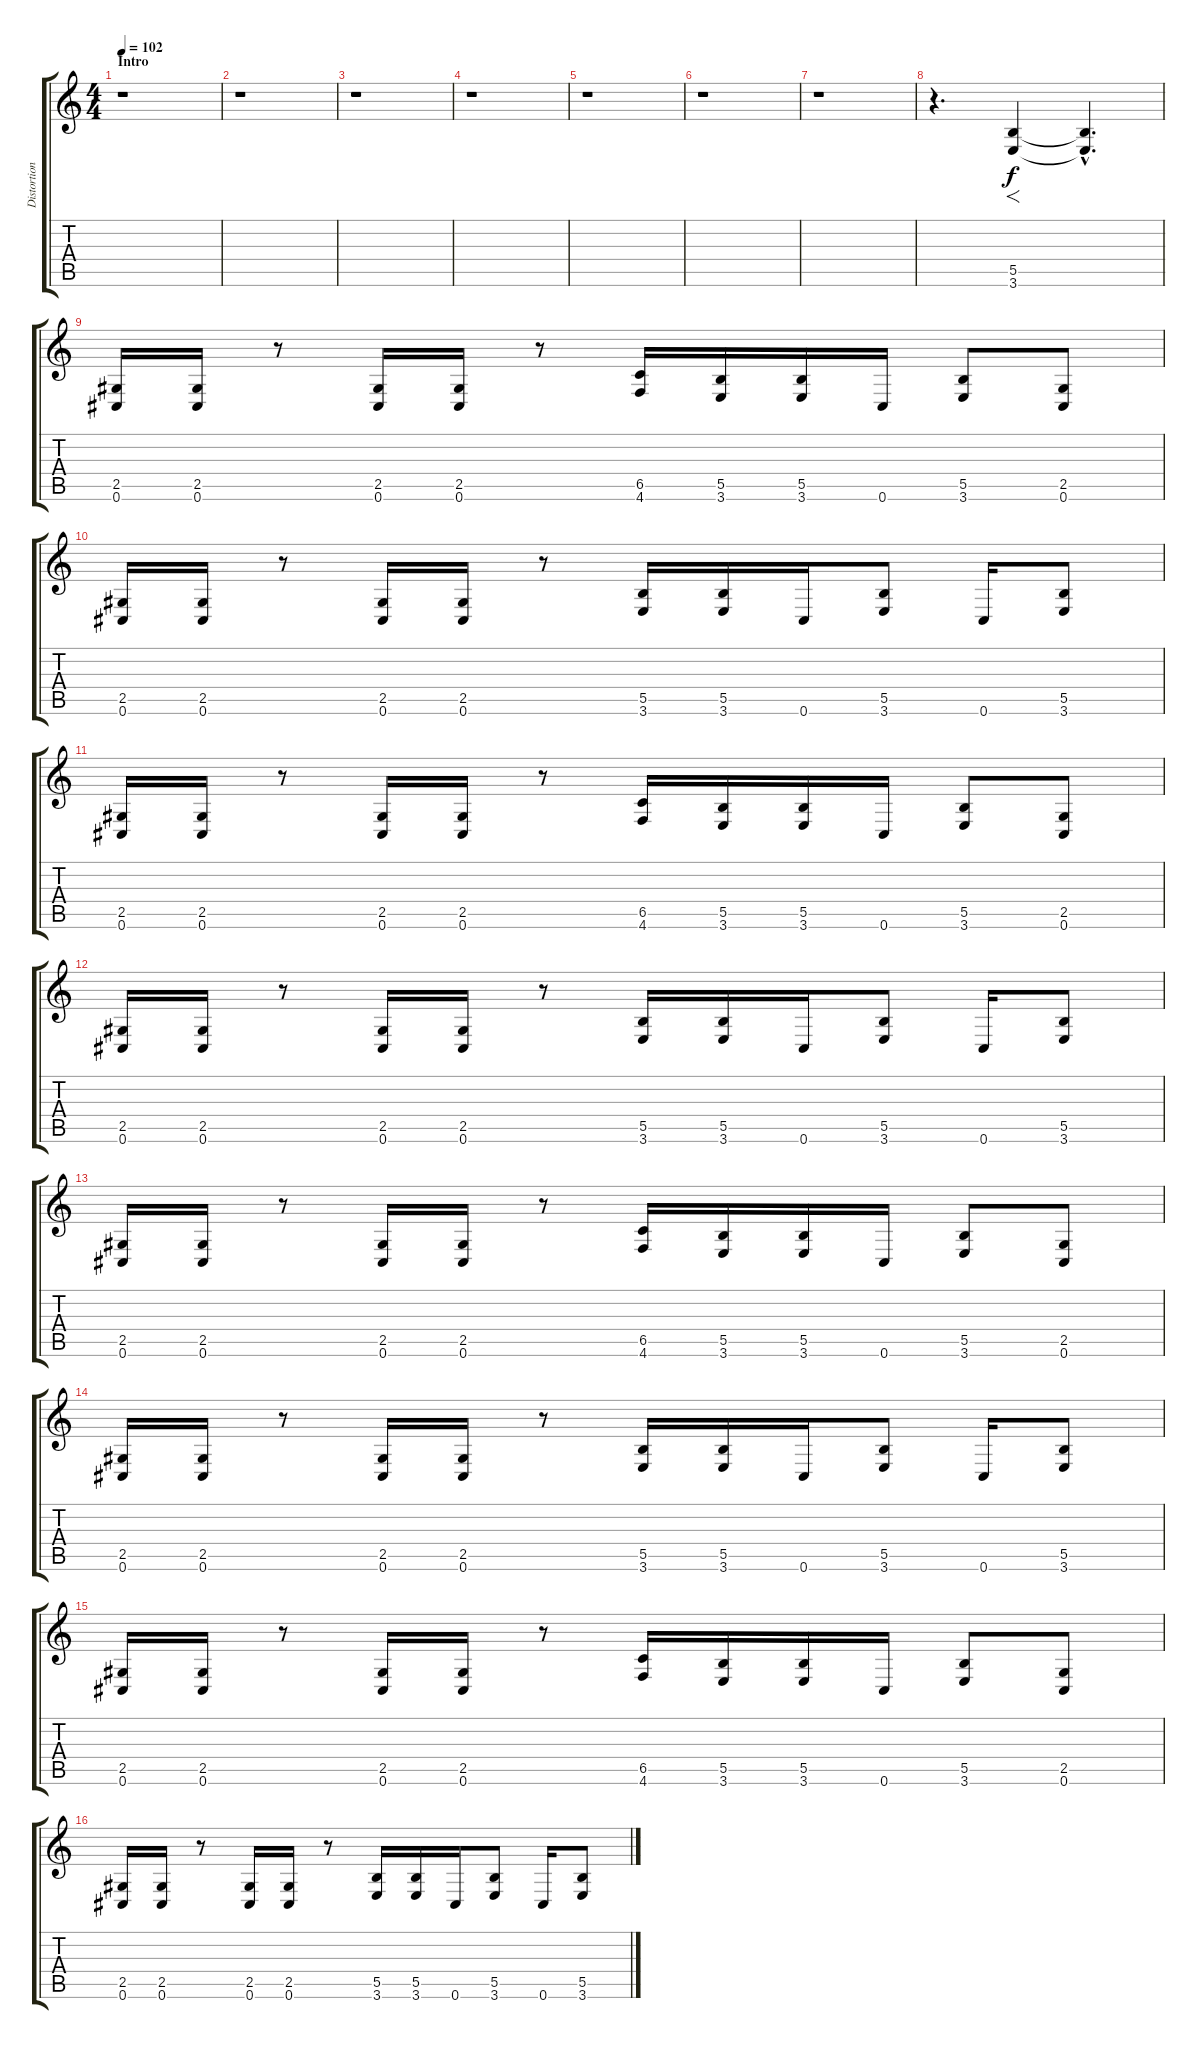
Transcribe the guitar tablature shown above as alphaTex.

\track ("Distortion Guitar" "Distortion") {instrument distortionguitar}
\staff {score tabs}
\tuning (Db4 Ab3 E3 B2 Gb2 Db2) {hide}
\ts (4 4)
\section ("" "Intro")
\tempo 102
\clef g2
\ks c
r.1{dy f instrument distortionguitar} |
r.1 |
r.1 |
r.1 |
r.1 |
r.1 |
r.1 |
r.4{d} (5.5 3.6).4{f} (5.5{hac t} 3.6{hac t}).4{d} |
(2.5 0.6).16 (2.5 0.6).16 r.8 (2.5 0.6).16 (2.5 0.6).16 r.8 (6.5 4.6).16 (5.5 3.6).16 (5.5 3.6).16 0.6.16 (5.5 3.6).8 (2.5 0.6).8 |
(2.5 0.6).16 (2.5 0.6).16 r.8 (2.5 0.6).16 (2.5 0.6).16 r.8 (5.5 3.6).16 (5.5 3.6).16 0.6.16 (5.5 3.6).8 0.6.16 (5.5 3.6).8 |
(2.5 0.6).16 (2.5 0.6).16 r.8 (2.5 0.6).16 (2.5 0.6).16 r.8 (6.5 4.6).16 (5.5 3.6).16 (5.5 3.6).16 0.6.16 (5.5 3.6).8 (2.5 0.6).8 |
(2.5 0.6).16 (2.5 0.6).16 r.8 (2.5 0.6).16 (2.5 0.6).16 r.8 (5.5 3.6).16 (5.5 3.6).16 0.6.16 (5.5 3.6).8 0.6.16 (5.5 3.6).8 |
(2.5 0.6).16 (2.5 0.6).16 r.8 (2.5 0.6).16 (2.5 0.6).16 r.8 (6.5 4.6).16 (5.5 3.6).16 (5.5 3.6).16 0.6.16 (5.5 3.6).8 (2.5 0.6).8 |
(2.5 0.6).16 (2.5 0.6).16 r.8 (2.5 0.6).16 (2.5 0.6).16 r.8 (5.5 3.6).16 (5.5 3.6).16 0.6.16 (5.5 3.6).8 0.6.16 (5.5 3.6).8 |
(2.5 0.6).16 (2.5 0.6).16 r.8 (2.5 0.6).16 (2.5 0.6).16 r.8 (6.5 4.6).16 (5.5 3.6).16 (5.5 3.6).16 0.6.16 (5.5 3.6).8 (2.5 0.6).8 |
(2.5 0.6).16 (2.5 0.6).16 r.8 (2.5 0.6).16 (2.5 0.6).16 r.8 (5.5 3.6).16 (5.5 3.6).16 0.6.16 (5.5 3.6).8 0.6.16 (5.5 3.6).8
